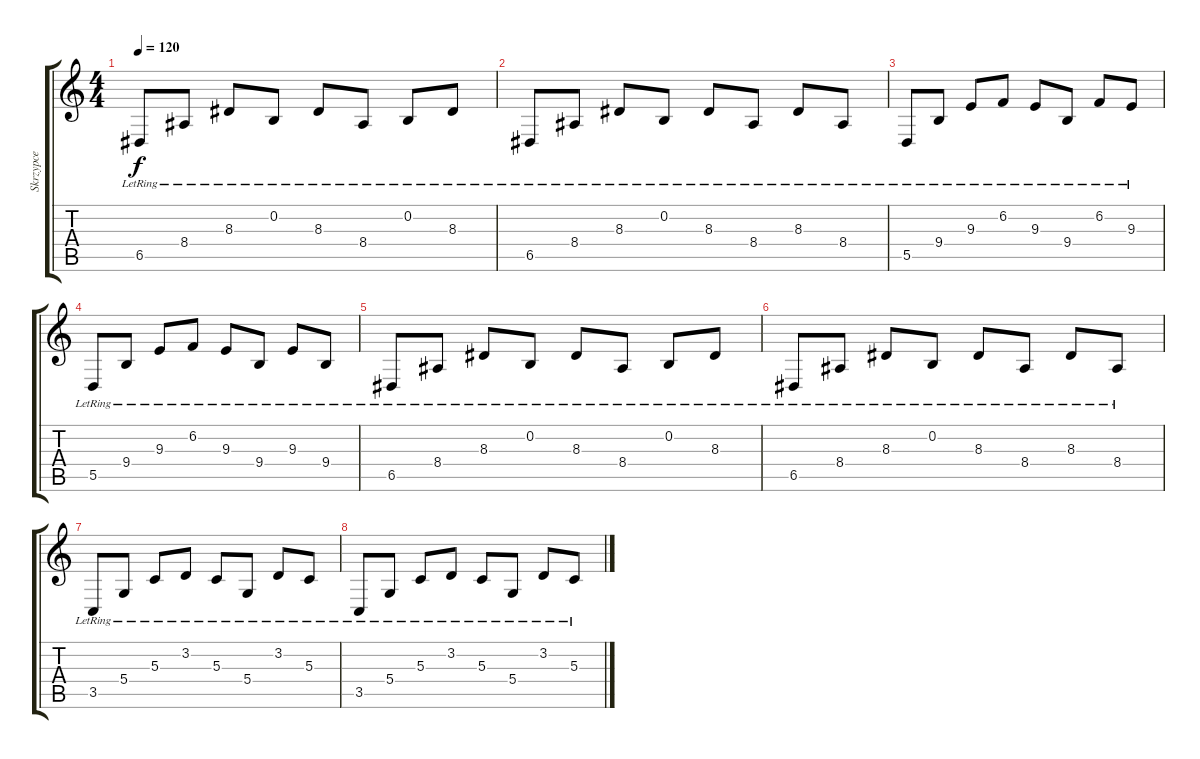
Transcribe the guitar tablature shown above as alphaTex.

\track ("Skrzypce" "Skrzypce") {instrument violin}
\staff {score tabs}
\tuning (E4 B3 G3 D3 A2 E2) {hide}
\ts (4 4)
\tempo 120
\clef g2
\ks c
6.5{lr}.8{dy f} 8.4{lr}.8 8.3{lr}.8 0.2{lr}.8 8.3{lr}.8 8.4{lr}.8 0.2{lr}.8 8.3{lr}.8 |
6.5{lr}.8 8.4{lr}.8 8.3{lr}.8 0.2{lr}.8 8.3{lr}.8 8.4{lr}.8 8.3{lr}.8 8.4{lr}.8 |
5.5{lr}.8 9.4{lr}.8 9.3{lr}.8 6.2{lr}.8 9.3{lr}.8 9.4{lr}.8 6.2{lr}.8 9.3{lr}.8 |
5.5{lr}.8 9.4{lr}.8 9.3{lr}.8 6.2{lr}.8 9.3{lr}.8 9.4{lr}.8 9.3{lr}.8 9.4{lr}.8 |
6.5{lr}.8 8.4{lr}.8 8.3{lr}.8 0.2{lr}.8 8.3{lr}.8 8.4{lr}.8 0.2{lr}.8 8.3{lr}.8 |
6.5{lr}.8 8.4{lr}.8 8.3{lr}.8 0.2{lr}.8 8.3{lr}.8 8.4{lr}.8 8.3{lr}.8 8.4{lr}.8 |
3.5{lr}.8 5.4{lr}.8 5.3{lr}.8 3.2{lr}.8 5.3{lr}.8 5.4{lr}.8 3.2{lr}.8 5.3{lr}.8 |
3.5{lr}.8 5.4{lr}.8 5.3{lr}.8 3.2{lr}.8 5.3{lr}.8 5.4{lr}.8 3.2{lr}.8 5.3{lr}.8
